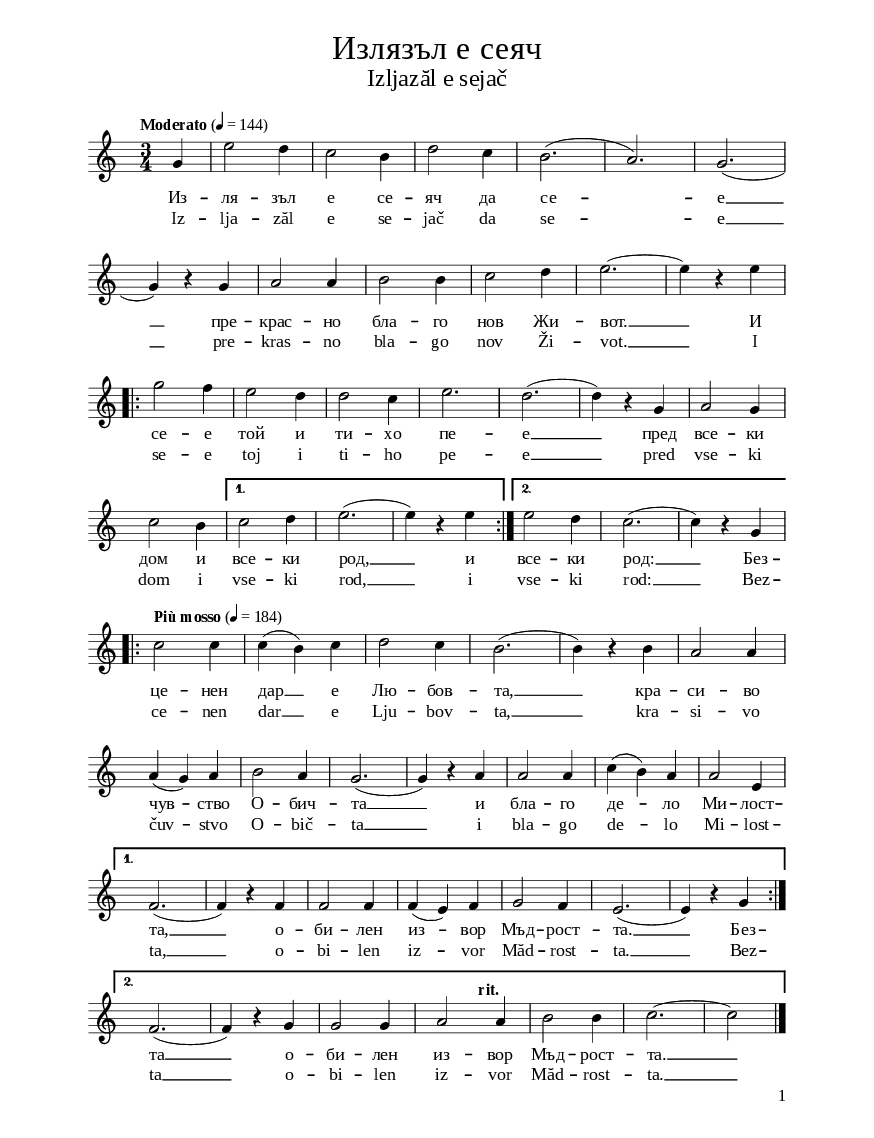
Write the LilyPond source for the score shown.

\version "2.24.1"

% include paper part and global functions
\include "include/globals.ily"

"rightBraces018" = \markup {
  \column {
    % repeat braces
    \translate #'(0 . -5.6 )
    \right-brace #18


    \translate #'(0 . -10 )
    \right-brace #45

    \translate #'(0 . -14.9 )
    \right-brace #18



  }
  \column {
    % repeat numbers
    \translate #'(0 . -6.2 )
    2

    \translate #'(0 . -12.2 )
    2

    \translate #'(0 . -18.9 )
    2


  }
}

\bookpart {
  \label #'ref018
  \tocItem \markup "Излязъл е сеяч – Izljazăl e sejač"
  \include "include/bookpart-paper.ily"
  \score {
    \include "include/score-layout.ily"

    \new Voice \absolute  {
      \clef treble
      \key c \major
      \time 3/4
      \tempoFunc "Moderato" 4 "144"

      \partial 4 g'4| e''2 d''4| c''2 b'4|d''2 c''4| b'2. (|a'2.) g'2. (| \break

      g'4 ) r4 g'4 | a'2 a'4 | b'2 b'4 | c''2 d''4 | e''2.~ e''4 r4 e'' | \break

      \repeat volta 2 {
        g''2 f''4 | e''2 d''4 | d''2 c''4 | e''2.| d''2. ( |d''4) r4 g'4| a'2 g'4| \break

        c''2 b'4 |
      }
      \alternative {
        {  c''2 d''4| e''2. (| e''4 ) r4  e''4| }
        { e''2 d''4 | c''2. (| c''4 )  r4 g'4  | \bar "||" \break }
      }

      \repeat volta 2 {
        \tempoFunc "Più mosso" 4 "184"
        \bar ".|:-|" c''2 c''4 | c''4 ( b'4 ) c''4 | d''2 c''4 | b'2. (| b'4 ) r4 b'4 | a'2 a'4 | \break
        a'4 ( g'4 ) a'4 | b'2 a'4 | g'2. ( | g'4 ) r4 a'4 | a'2 a'4 | c''4 ( b'4) a'4 | a'2 e'4 |  \break
      }
      \alternative {
        {  f'2. (|  f'4 )  r4 f'4 | f'2 f'4 | f'4 ( e'4 ) f'4 | g'2 f'4 |e'2. (| e'4 ) r4 g'4   \break }
        {
          f'2. (|  f'4 ) r4 g'4 | g'2 g'4 | a'2
          \override Score.RehearsalMark.outside-staff-priority = #599
          \mark\markup\normalsize\bold { "rit." } % places rit. below alternative bracket
          a'4 | b'2 b'4 | c''2. ~ | c''2  \bar "|." \pageBreak
        }
      }
    }

    \addlyrics {
      Из -- ля -- зъл е се -- яч да се -- е __
      пре -- крас -- но бла -- го нов Жи -- вот. __ И
      се -- е той и ти -- хо пе -- е __ пред все -- ки
      дом и все -- ки род, __  и все -- ки род: __ Без --
      це -- нен дар __ е Лю -- бов -- та, __ кра --  си -- во
      чув -- ство О -- бич -- та __  и бла -- го де -- ло Ми -- лост --
      та, __  о -- би -- лен из -- вор Мъд -- рост -- та. __ Без --
      та  __  о -- би -- лен из -- вор Мъд -- рост -- та. __ 
    }

     \addlyrics {
      Iz -- lja -- zăl e se -- jač da se -- e __
      pre -- kras -- no bla -- go nov Ži -- vot. __ I
      se -- e toj i ti -- ho pe -- e __  pred vse -- ki
      dom i vse -- ki rod,  __ i vse -- ki rod: __ Bez --
      ce -- nen dar __ e Lju -- bov -- ta, __ kra --  si -- vo
      čuv -- stvo O -- bič -- ta __  i bla -- go de -- lo Mi -- lost --
      ta,  __ o -- bi -- len iz -- vor Măd -- rost -- ta. __ Bez --
      ta __  o -- bi -- len iz -- vor Măd -- rost -- ta. __ 
    }


    \header {
      title = \titleFunc "Излязъл е сеяч" "Izljazăl e sejač"
    }

    \midi{}

  } % score


  \markup \fontsize #bgCoupletFontSize {
    \hspace #1
    \override #`(baseline-skip . ,bgCoupletBaselineSkip) % affects space between column lines
    \column {

      \line { 2. И който чуе, в миг потръпва }
      \line {   "   " от тоя благ и мил напев; }
      \line {   "   " и просиява, и възкръсва, }
      \line {   "   " и благославя тоз посев. }
      \line { " " }
      \line { "   " \italic {Припев: } }
      \line {  "   " Безценен дар е Любовта, }
      \line { "   " красиво чувство – Обичта }
      \line { "   " и благо дело – Милостта, }
      \line {  "   " обилен извор – Мъдростта.}

      \line { " " }
      \line { "   " \italic {Припев ...} }

      \line { " " }
      \line { 3. Любов вселената облива, }
      \line {   "   " от обич грее всяка твар; }
      \line {   "   " живот в живота се прелива, }
      \line {   "   " тук няма вече млад и стар. }
      \line { " " }
      \line { "   " \italic {Припев ...} }
    }
    \"rightBraces018"

    \hspace #3
    \override #`(baseline-skip . ,bgCoupletBaselineSkip)
    \column {

    \column {

      \line { 2. I kojto čue, v mig potrăpva }
      \line {   "   " ot toja blag i mil napev; }
      \line {   "   " i prosijava, i văzkrăsva, }
      \line {   "   " i blagoslavja toz posev. }
      \line { " " }
      \line { "   " \italic {Pripev: } }
      \line {  "   " Bezcenen dar e Ljubovta, }
      \line { "   " krasivo čuvstvo – Običta }
      \line { "   " i blago delo – Milostta, }
      \line {  "   " obilen izvor – Mădrostta.}

      \line { " " }
      \line { "   " \italic {Pripev ...} }

      \line { " " }
      \line { 3. Ljubov vselenata obliva, }
      \line {   "   " ot obič gree vsjaka tvar; }
      \line {   "   " život v života se preliva, }
      \line {   "   " tuk njama veče mlad i star. }
      \line { " " }
      \line { "   " \italic {Pripev ...} }
    }
    }
    \"rightBraces018"

  }

  \markup \empty-one

  % include foreign translation(s) of the song
  \version "2.24.0"

\markup \fill-line { \fontsize #deTitleFontSize "Der Sämann ist hinausgegangen" }
\markup \null
\markup \null
\markup \fontsize #deCoupletFontSize {
    \hspace #10
    \override #`(baseline-skip . ,deCoupletBaselineSkip)
    \column {
     
      \line { 1. Der Sämann ist hinausgegangen, }
      \line {   "   " um das wunderbare Gute zu säen: das neue Leben! }  
      \line {   "   " Und er sät und singt leise }
      \line {   "   " vor jedem Haus und jeder Familie: } 
      \line { " " }
      \line { "   " \italic { Refrain :}  }
      \line { " " }
      \line {  "  " Eine unschätzbare Gabe ist die Liebe (ljubovta), }
      \line {   "   "ein schönes Gefühl die Liebe (obitschta), }  
      \line {   "   " und ein gutes Werk die Barmherzigkeit, }
      \line {   "   " eine ergiebige Quelle die Weisheit. } 
      \line { " " }
      \line { 2. Und wer sie hört, }
      \line {   "   "erschauert vor dieser guten, liebevollen Melodie;  }  
      \line {   "   " und erstrahlt und aufersteht }
      \line {   "   " und segnet diese Saat. } 
      \line { " " }
      \line { "   " \italic { Refrain } ... }
      \line { " " }
      \line { 3. Die Liebe strömt in das Universum aus, }
      \line {   "   " aus Liebe strahlt jedes Wesen, }  
      \line {   "   " das Leben quillt in das Leben über; }
      \line {   "   " hier gibt es weder Jung noch Alt mehr. } 
      \line { " " }
      \line { "   " \italic { Refrain } ... }
      \line { " " }
      \line { 4. O, diese Strahlen kommen von Gott, }
      \line {   "   " sie erfüllen unsere Herzen }  
      \line {   "   " und flüstern uns süß zu, wie Er ruft: }
      \line {   "   " Kommt, meine Kinder!} 
      \line { " " }
      \line { "   " \italic { Refrain } ... }
    }
}


} % bookpart
